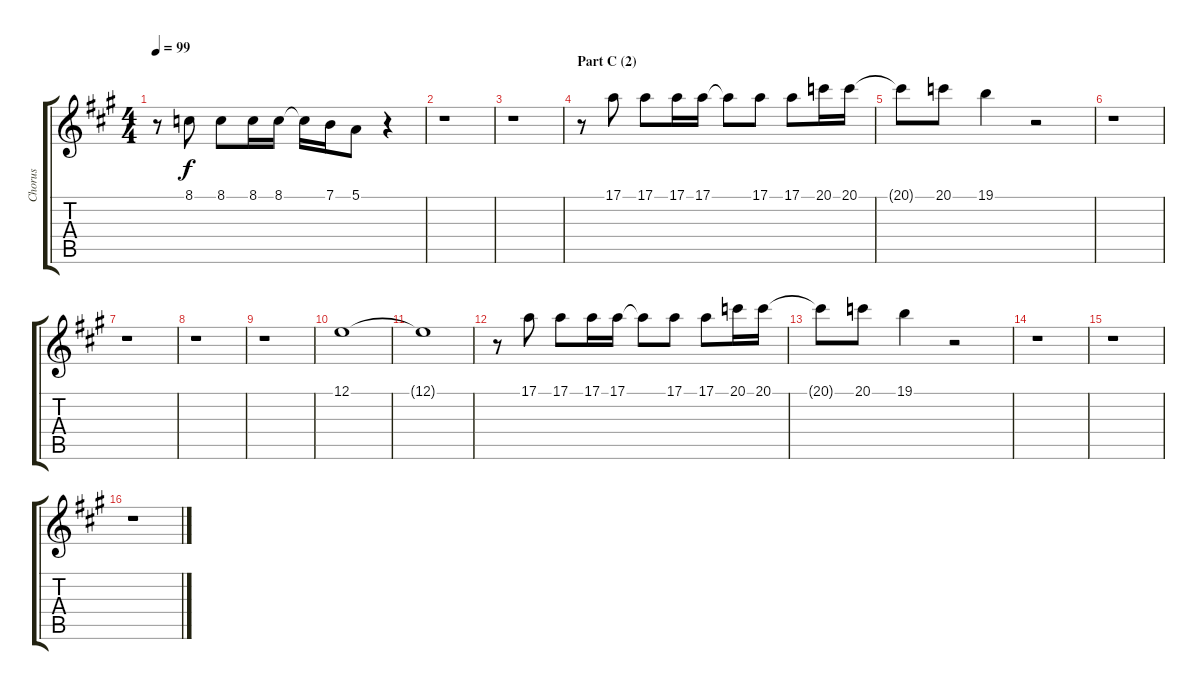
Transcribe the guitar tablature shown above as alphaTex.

\track ("Chorus" "Chorus") {instrument trumpet}
\staff {score tabs}
\tuning (E4 B3 G3 D3 A2 E2) {hide}
\ts (4 4)
\tempo 99
\clef g2
\ks a
r.8{dy f} 8.1.8 8.1.8 8.1.16 8.1.16 8.1{t}.16 7.1.16 5.1.8 r.4 |
r.1 |
r.1 |
\section ("" "Part C (2)")
r.8 17.1.8 17.1.8 17.1.16 17.1.16 17.1{t}.8 17.1.8 17.1.8 20.1.16 20.1.16 |
20.1{t}.8 20.1.8 19.1.4 r.2 |
r.1 |
r.1 |
r.1 |
r.1 |
12.1.1 |
12.1{t}.1 |
r.8 17.1.8 17.1.8 17.1.16 17.1.16 17.1{t}.8 17.1.8 17.1.8 20.1.16 20.1.16 |
20.1{t}.8 20.1.8 19.1.4 r.2 |
r.1 |
r.1 |
r.1
